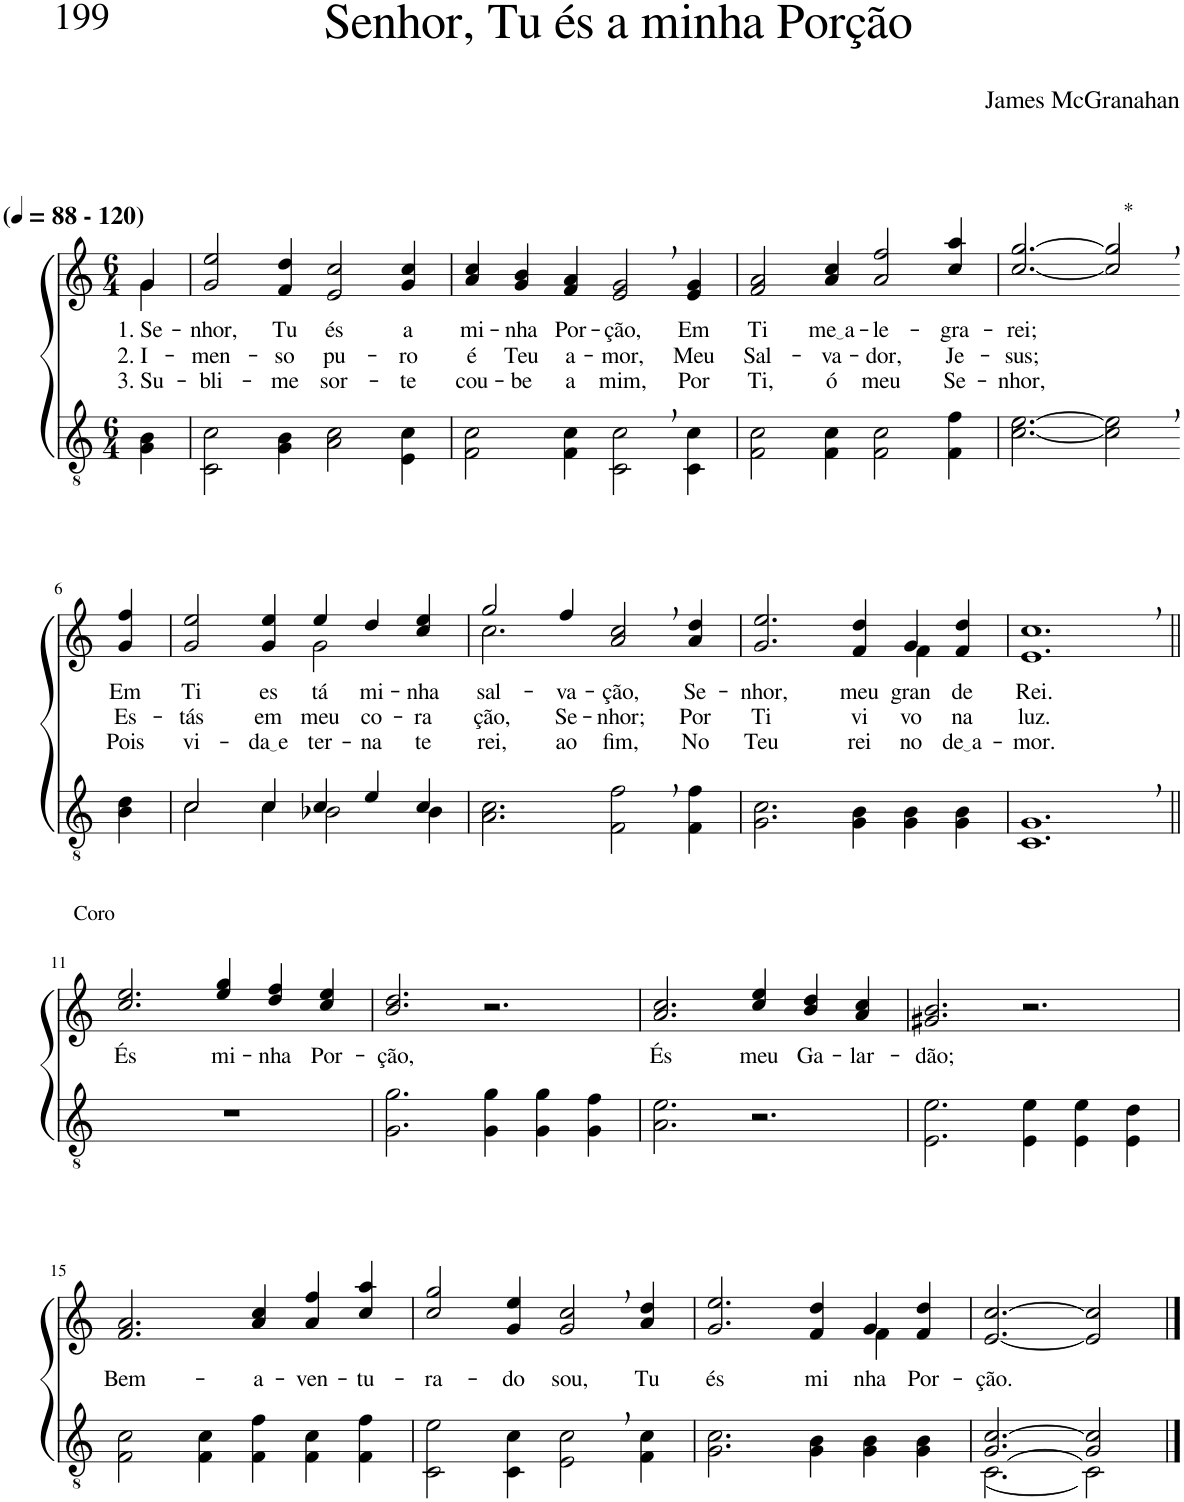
**kern	**kern	**text	**text	**text
*part2	*part1	*part1	*part1	*part1
*staff2	*staff1	*staff1	*staff1	*staff1
*I"Parte III e IV	*I"Parte I e II	*	*	*
*clefGv2	*clefG2	*	*	*
*Trd3c5	*Trd3c5	*	*	*
*k[]	*k[]	*	*	*
*M6/4	*M6/4	*	*	*
*MM88	*MM88	*	*	*
=1	=1	=1	=1	=1
!	!LO:TX:a:B:t=(	!	!	!
!	!LO:TX:a:B:t=- 120)	!	!	!
!	!	!LO:LY:b	!LO:LY:b	!LO:LY:b
*	*^	*	*	*
4G\ 4B\	4g\	4g/	1. Se-	2. I-	3. Su-
=2	=2	=2	=2	=2	=2
!	!	!	!LO:LY:b	!LO:LY:b	!LO:LY:b
*	*v	*v	*	*	*
2C\ 2c\	2g/ 2ee/	-nhor,	-men-	-bli-
!	!	!LO:LY:b	!LO:LY:b	!LO:LY:b
4G\ 4B\	4f/ 4dd/	Tu	-so	-me
!	!	!LO:LY:b	!LO:LY:b	!LO:LY:b
2A\ 2c\	2e/ 2cc/	és	pu-	sor-
!	!	!LO:LY:b	!LO:LY:b	!LO:LY:b
4E\ 4c\	4g/ 4cc/	a	-ro	-te
=3	=3	=3	=3	=3
!	!	!LO:LY:b	!LO:LY:b	!LO:LY:b
2F\ 2c\	4a/ 4cc/	mi-	é	cou-
!	!	!LO:LY:b	!LO:LY:b	!LO:LY:b
.	4g/ 4b/	-nha	Teu	-be
!	!	!LO:LY:b	!LO:LY:b	!LO:LY:b
4F\ 4c\	4f/ 4a/	Por-	a-	a
!	!	!LO:LY:b	!LO:LY:b	!LO:LY:b
2C\, 2c\,	2e/, 2g/,	-ção,	-mor,	mim,
!	!	!LO:LY:b	!LO:LY:b	!LO:LY:b
4C\ 4c\	4e/ 4g/	Em	Meu	Por
=4	=4	=4	=4	=4
!	!	!LO:LY:b	!LO:LY:b	!LO:LY:b
2F\ 2c\	2f/ 2a/	Ti	Sal-	Ti,
!	!	!LO:LY:b	!LO:LY:b	!LO:LY:b
4F\ 4c\	4a/ 4cc/	me a	-va-	ó
!	!	!LO:LY:b	!LO:LY:b	!LO:LY:b
2F\ 2c\	2a/ 2ff/	-le-	-dor,	meu
!	!	!LO:LY:b	!LO:LY:b	!LO:LY:b
4F\ 4f\	4cc/ 4aa/	-gra-	Je-	Se-
=5	=5	=5	=5	=5
!	!	!LO:LY:b	!LO:LY:b	!LO:LY:b
[2.c\ [2.e\	[2.cc/ [2.gg/	-rei;	-sus;	-nhor,
!	!LO:TX:a:t=*	!	!	!
2c\], 2e\],	2cc/], 2gg/],	.	.	.
!!LO:LB:g=z
=6-	=6-	=6-	=6-	=6-
!LO:TX:b:t=Coro	!	!	!	!
!	!	!LO:LY:b	!LO:LY:b	!LO:LY:b
4B\ 4d\	4g/ 4ff/	Em	Es-	Pois
=7	=7	=7	=7	=7
*^	*	*	*	*
!	!	!	!LO:LY:b	!LO:LY:b	!LO:LY:b
*	*	*^	*	*	*
2c/	2c\	2g/ 2ee/	2.ryy	Ti	-tás	vi-
!	!	!	!	!LO:LY:b	!LO:LY:b	!LO:LY:b
4c/	4c\	4g/ 4ee/	.	es-	em	da e
!	!	!	!	!LO:LY:b	!LO:LY:b	!LO:LY:b
4c/	2B-X\	4ee/	2g\	-tá	meu	-ter-
!	!	!	!	!LO:LY:b	!LO:LY:b	!LO:LY:b
4e/	.	4dd/	.	mi-	co-	-na
!	!	!	!	!LO:LY:b	!LO:LY:b	!LO:LY:b
4c/	4B-\	4cc/ 4ee/	4ryy	-nha	-ra-	te-
=8	=8	=8	=8	=8	=8	=8
!	!	!	!	!LO:LY:b	!LO:LY:b	!LO:LY:b
*v	*v	*	*	*	*	*
2.A\ 2.c\	2gg/	2.cc\	sal-	-ção,	-rei,
!	!	!	!LO:LY:b	!LO:LY:b	!LO:LY:b
.	4ff/	.	-va-	Se-	ao
!	!	!	!LO:LY:b	!LO:LY:b	!LO:LY:b
2F\, 2f\,	2a/, 2cc/,	2.ryy	-ção,	-nhor;	fim,
!	!	!	!LO:LY:b	!LO:LY:b	!LO:LY:b
4F\ 4f\	4a/ 4dd/	.	Se-	Por	No
=9	=9	=9	=9	=9	=9
!	!	!	!LO:LY:b	!LO:LY:b	!LO:LY:b
2.G\ 2.c\	2.g/ 2.ee/	1ryy	-nhor,	Ti	Teu
!	!	!	!LO:LY:b	!LO:LY:b	!LO:LY:b
4G\ 4B\	4f/ 4dd/	.	meu	vi-	rei-
!	!	!	!LO:LY:b	!LO:LY:b	!LO:LY:b
4G\ 4B\	4g/	4f\	gran-	-vo	-no
!	!	!	!LO:LY:b	!LO:LY:b	!LO:LY:b
4G\ 4B\	4f/ 4dd/	4ryy	-de	na	de a
=10	=10	=10	=10	=10	=10
!	!	!	!LO:LY:b	!LO:LY:b	!LO:LY:b
*	*v	*v	*	*	*
1.C, 1.G,	1.e, 1.cc,	Rei.	luz.	-mor.
!!LO:LB:g=z
=11||	=11||	=11||	=11||	=11||
!	!	!LO:LY:b	!	!
1.r	2.cc/ 2.ee/	És	.	.
!	!	!LO:LY:b	!	!
.	4ee/ 4gg/	mi-	.	.
!	!	!LO:LY:b	!	!
.	4dd/ 4ff/	-nha	.	.
!	!	!LO:LY:b	!	!
.	4cc/ 4ee/	Por-	.	.
=12	=12	=12	=12	=12
!	!	!LO:LY:b	!	!
2.G\ 2.g\	2.b/ 2.dd/	-ção,	.	.
4G\ 4g\	2.r	.	.	.
4G\ 4g\	.	.	.	.
4G\ 4f\	.	.	.	.
=13	=13	=13	=13	=13
!	!	!LO:LY:b	!	!
2.A\ 2.e\	2.a/ 2.cc/	És	.	.
!	!	!LO:LY:b	!	!
2.r	4cc/ 4ee/	meu	.	.
!	!	!LO:LY:b	!	!
.	4b/ 4dd/	Ga-	.	.
!	!	!LO:LY:b	!	!
.	4a/ 4cc/	-lar-	.	.
=14	=14	=14	=14	=14
!	!	!LO:LY:b	!	!
2.E\ 2.e\	2.g#X/ 2.b/	-dão;	.	.
4E\ 4e\	2.r	.	.	.
4E\ 4e\	.	.	.	.
4E\ 4d\	.	.	.	.
!!LO:LB:g=z
=15	=15	=15	=15	=15
!	!	!LO:LY:b	!	!
2F\ 2c\	2.f/ 2.a/	Bem-	.	.
4F\ 4c\	.	.	.	.
!	!	!LO:LY:b	!	!
4F\ 4f\	4a/ 4cc/	-a-	.	.
!	!	!LO:LY:b	!	!
4F\ 4c\	4a/ 4ff/	-ven-	.	.
!	!	!LO:LY:b	!	!
4F\ 4f\	4cc/ 4aa/	-tu-	.	.
=16	=16	=16	=16	=16
!	!	!LO:LY:b	!	!
2C\ 2e\	2cc/ 2gg/	-ra-	.	.
!	!	!LO:LY:b	!	!
4C\ 4c\	4g/ 4ee/	-do	.	.
!	!	!LO:LY:b	!	!
2E\, 2c\,	2g/, 2cc/,	sou,	.	.
!	!	!LO:LY:b	!	!
4F\ 4c\	4a/ 4dd/	Tu	.	.
=17	=17	=17	=17	=17
!	!	!LO:LY:b	!	!
*	*^	*	*	*
2.G\ 2.c\	2.g/ 2.ee/	1ryy	és	.	.
!	!	!	!LO:LY:b	!	!
4G\ 4B\	4f/ 4dd/	.	mi-	.	.
!	!	!	!LO:LY:b	!	!
4G\ 4B\	4g/	4f\	-nha	.	.
!	!	!	!LO:LY:b	!	!
4G\ 4B\	4f/ 4dd/	4ryy	Por-	.	.
=18	=18	=18	=18	=18	=18
*^	*	*	*	*	*
!	!	!	!	!LO:LY:b	!	!
*	*	*v	*v	*	*	*
[2.G/ [2.c/	[2.C\	[2.e/ [2.cc/	-ção.	.	.
2G/] 2c/]	2C\]	2e/] 2cc/]	.	.	.
*v	*v	*	*	*	*
==	==	==	==	==
*-	*-	*-	*-	*-
